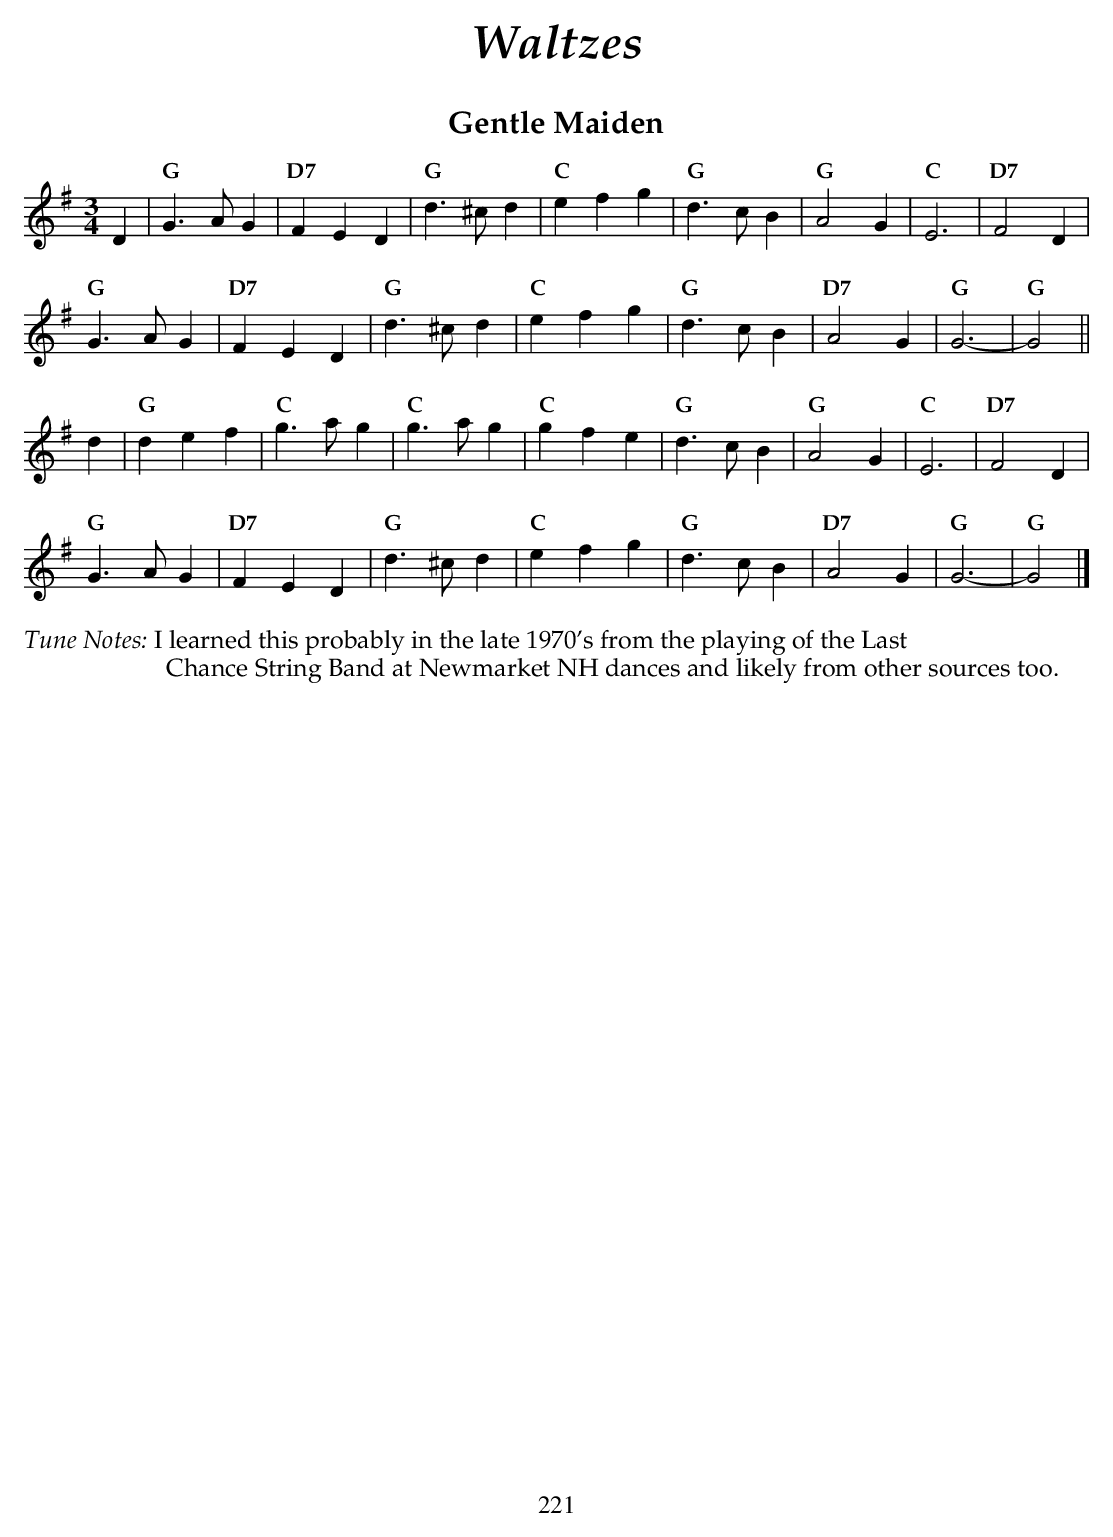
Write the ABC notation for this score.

X:1
T:Gentle Maiden
M:3/4
L:1/4
K:G
D |\
"G" G>AG | "D7" FED  | "G"  d>^cd | "C" efg  |\
"G" d>cB | "G"  A2G  | "C" E3     | "D7" F2D |
"G" G>AG | "D7" FED  | "G"  d>^cd | "C" efg  |\
"G" d>cB | "D7" A2G  | "G"  G3-   | "G" G2  ||
d |\
"G" def  | "C"  g>ag | "C"  g>ag  | "C" gfe  |\
"G" d>cB | "G"  A2G  | "C" E3     | "D7" F2D |
"G" G>AG | "D7" FED  | "G"  d>^cd | "C" efg  |\
"G" d>cB | "D7" A2G  | "G"  G3-   | "G" G2  |]
